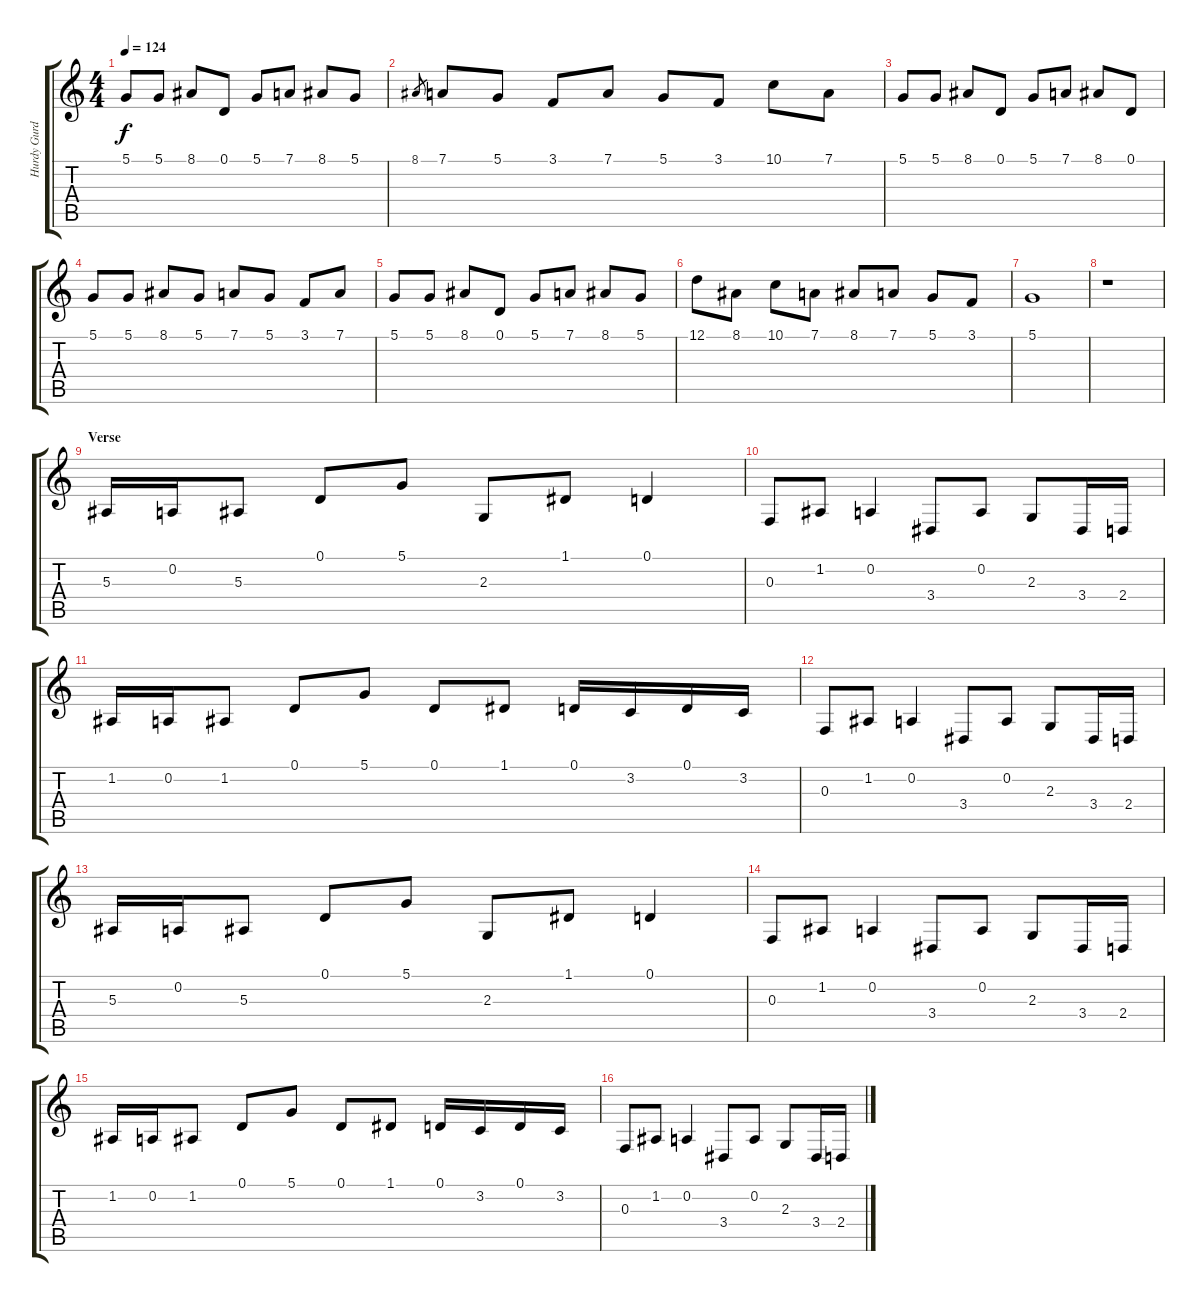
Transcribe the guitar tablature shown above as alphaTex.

\track ("Hurdy Gurdy" "Hurdy Gurd") {instrument cello}
\staff {score tabs}
\tuning (D4 A3 F3 C3 G2 D2) {hide}
\ts (4 4)
\tempo 124
\clef g2
\ks c
5.1.8{dy f} 5.1.8 8.1.8 0.1.8 5.1.8 7.1.8 8.1.8 5.1.8 |
8.1.8{gr} 7.1.8 5.1.8 3.1.8 7.1.8 5.1.8 3.1.8 10.1.8 7.1.8 |
5.1.8 5.1.8 8.1.8 0.1.8 5.1.8 7.1.8 8.1.8 0.1.8 |
5.1.8 5.1.8 8.1.8 5.1.8 7.1.8 5.1.8 3.1.8 7.1.8 |
5.1.8 5.1.8 8.1.8 0.1.8 5.1.8 7.1.8 8.1.8 5.1.8 |
12.1.8 8.1.8 10.1.8 7.1.8 8.1.8 7.1.8 5.1.8 3.1.8 |
5.1.1 |
r.1 |
\section ("" "Verse")
5.3.16 0.2.16 5.3.8 0.1.8 5.1.8 2.3.8 1.1.8 0.1.4 |
0.3.8 1.2.8 0.2.4 3.4.8 0.2.8 2.3.8 3.4.16 2.4.16 |
1.2.16 0.2.16 1.2.8 0.1.8 5.1.8 0.1.8 1.1.8 0.1.16 3.2.16 0.1.16 3.2.16 |
0.3.8 1.2.8 0.2.4 3.4.8 0.2.8 2.3.8 3.4.16 2.4.16 |
5.3.16 0.2.16 5.3.8 0.1.8 5.1.8 2.3.8 1.1.8 0.1.4 |
0.3.8 1.2.8 0.2.4 3.4.8 0.2.8 2.3.8 3.4.16 2.4.16 |
1.2.16 0.2.16 1.2.8 0.1.8 5.1.8 0.1.8 1.1.8 0.1.16 3.2.16 0.1.16 3.2.16 |
0.3.8 1.2.8 0.2.4 3.4.8 0.2.8 2.3.8 3.4.16 2.4.16
